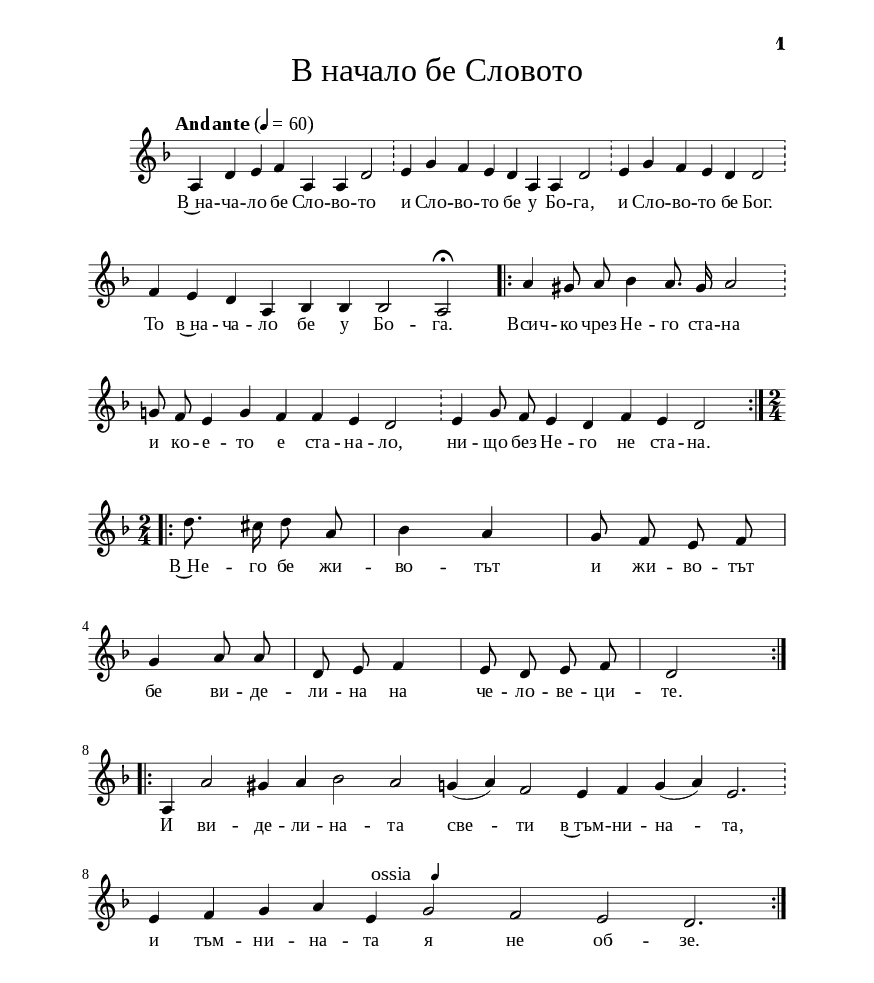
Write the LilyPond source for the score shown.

\version "2.24.4"

% include paper part and global functions
\include "include/globals.ily"

\bookpart {
  \label #'ref094
  \tocItem \markup "В начало бе Словото"
  \include "include/bookpart-paper.ily"
  \score {
    \include "include/score-layout.ily"


    \new Voice \absolute  {
      \clef treble
      \key d \minor
      \tempoFunc "Andante" 4 "60"
      \omit Score.TimeSignature
      \cadenzaOn % allows custom bar lines
      \autoBeamOff

      a4 d'4 e' f' a4 a d'2 \bar "!" e'4  g'4 f' e' d'

      a4 a d'2 \bar "!" e'4 g'4 f' e' d' d'2 \bar "!" \break   f'4 e' d' a bes bes  bes2 a \fermata \bar ".|:"

      a'4  gis'8 a' bes'4 a'8. gis'16 a'2 \bar "!" \break g'8 f'

      e'4 g' f' f' e' d'2 \bar "!"  e'4 g'8 f' e'4 d' f'4 e' d'2 \bar ":|.|:" \break

      \cadenzaOff
      \undo \omit Score.TimeSignature

      \time 2/4 d''8. cis''16 d''8 a' bes'4  a' g'8 f' e' f' \break g'4 a'8 a'

      d'8 e' f'4 e'8 d' e' f' d'2 \bar ":|.|:"  \break
      \cadenzaOn
      \undo \omit Score.TimeSignature

      a4 a'2 gis'4 a' bes'2 a'  g'4 ( a' ) f'2 e'4 f'  g'4 ( a' ) e'2. \bar "!" \break

      e'4  f'4 g'   a'   \tempo \markup {
        % make tempo note smaller
        \concat {
          \normal-text { " ossia    "  }
          \fontsize #-4 \general-align #Y #DOWN \note {4} #0.8
          \normal-text { "             "  }

        }
      }
      e' g'2  f'2 e' d'2. \bar ":|."
    }

    \addlyrics {
      В~на -- ча --
      ло бе Сло -- во -- то и Сло -- во -- то бе у
      Бо -- га, и Сло -- во -- то бе Бог. То в~на --
      ча -- ло бе у Бо -- га. Всич -- ко чрез Не --
      го ста -- на и ко -- е -- то е ста -- на --
      ло, ни -- що без Не -- го не ста -- на. В~Не --
      го бе жи -- во -- тът и жи -- во -- тът бе ви
      -- де -- ли -- на на че -- ло -- ве -- ци -- те.
      И ви -- де -- ли -- на -- та све -- ти в~тъм
      -- ни -- на -- та, и тъм -- ни -- на -- та я не
      об -- зе. И зе.

    }

    \header {
      title = \titleFunc #'ref_desc_6 "В начало бе Словото" "V načalo be Slovoto"
    }

    \midi{}

  } % score

} % bookpart
